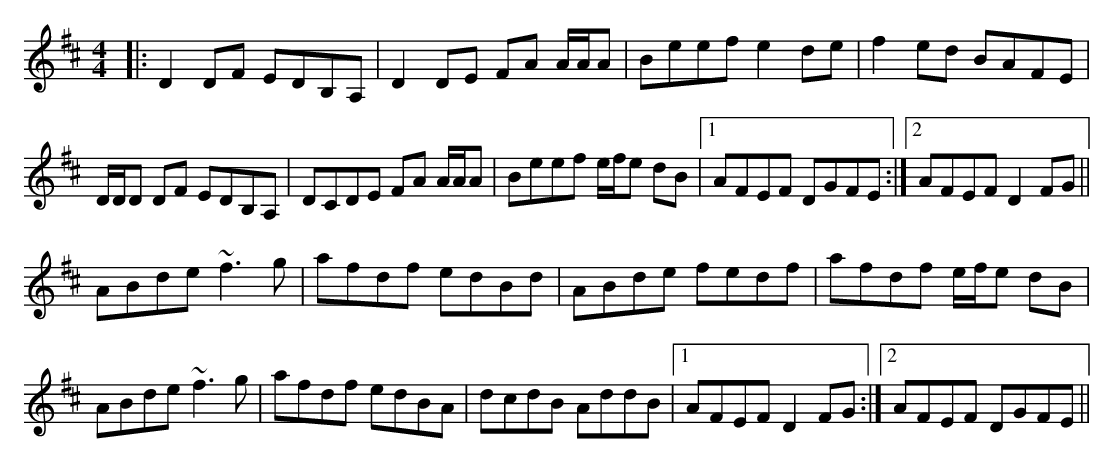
X:1
M:4/4
K:D
|:D2 DF EDB,A,|D2 DE FA A/A/A|Beef e2 de|f2 ed BAFE|
D/D/D DF EDB,A,|DCDE FA A/A/A|Beef e/f/e dB|1 AFEF DGFE:|2 AFEF D2 FG||
ABde ~f3g|afdf edBd|ABde fedf|afdf e/f/e dB|
ABde ~f3g|afdf edBA|dcdB AddB|1 AFEF D2 FG:|2 AFEF DGFE||
